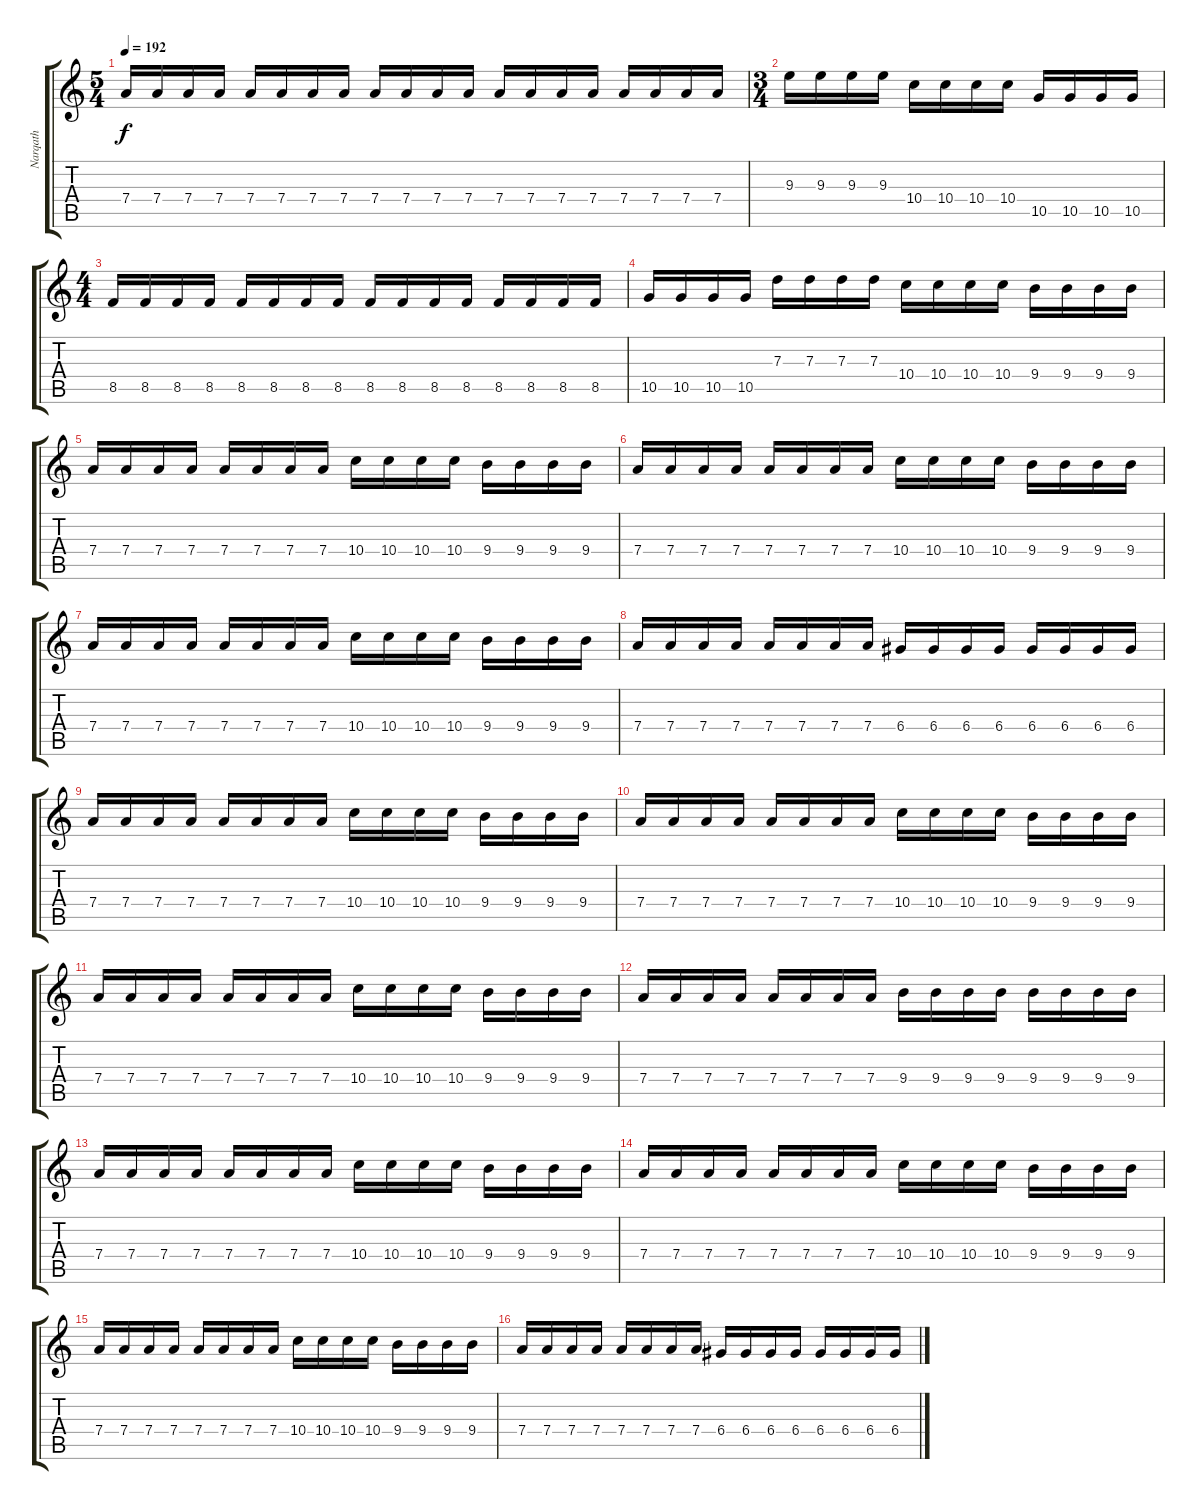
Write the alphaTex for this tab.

\track ("Narqath" "Narqath") {instrument distortionguitar}
\staff {score tabs}
\tuning (E4 B3 G3 D3 A2 E2) {hide}
\ts (5 4)
\tempo 192
\clef g2
\ks c
7.4.16{dy f} 7.4.16 7.4.16 7.4.16 7.4.16 7.4.16 7.4.16 7.4.16 7.4.16 7.4.16 7.4.16 7.4.16 7.4.16 7.4.16 7.4.16 7.4.16 7.4.16 7.4.16 7.4.16 7.4.16 |
\ts (3 4)
9.3.16 9.3.16 9.3.16 9.3.16 10.4.16 10.4.16 10.4.16 10.4.16 10.5.16 10.5.16 10.5.16 10.5.16 |
\ts (4 4)
8.5.16 8.5.16 8.5.16 8.5.16 8.5.16 8.5.16 8.5.16 8.5.16 8.5.16 8.5.16 8.5.16 8.5.16 8.5.16 8.5.16 8.5.16 8.5.16 |
10.5.16 10.5.16 10.5.16 10.5.16 7.3.16 7.3.16 7.3.16 7.3.16 10.4.16 10.4.16 10.4.16 10.4.16 9.4.16 9.4.16 9.4.16 9.4.16 |
7.4.16 7.4.16 7.4.16 7.4.16 7.4.16 7.4.16 7.4.16 7.4.16 10.4.16 10.4.16 10.4.16 10.4.16 9.4.16 9.4.16 9.4.16 9.4.16 |
7.4.16 7.4.16 7.4.16 7.4.16 7.4.16 7.4.16 7.4.16 7.4.16 10.4.16 10.4.16 10.4.16 10.4.16 9.4.16 9.4.16 9.4.16 9.4.16 |
7.4.16 7.4.16 7.4.16 7.4.16 7.4.16 7.4.16 7.4.16 7.4.16 10.4.16 10.4.16 10.4.16 10.4.16 9.4.16 9.4.16 9.4.16 9.4.16 |
7.4.16 7.4.16 7.4.16 7.4.16 7.4.16 7.4.16 7.4.16 7.4.16 6.4.16 6.4.16 6.4.16 6.4.16 6.4.16 6.4.16 6.4.16 6.4.16 |
7.4.16 7.4.16 7.4.16 7.4.16 7.4.16 7.4.16 7.4.16 7.4.16 10.4.16 10.4.16 10.4.16 10.4.16 9.4.16 9.4.16 9.4.16 9.4.16 |
7.4.16 7.4.16 7.4.16 7.4.16 7.4.16 7.4.16 7.4.16 7.4.16 10.4.16 10.4.16 10.4.16 10.4.16 9.4.16 9.4.16 9.4.16 9.4.16 |
7.4.16 7.4.16 7.4.16 7.4.16 7.4.16 7.4.16 7.4.16 7.4.16 10.4.16 10.4.16 10.4.16 10.4.16 9.4.16 9.4.16 9.4.16 9.4.16 |
7.4.16 7.4.16 7.4.16 7.4.16 7.4.16 7.4.16 7.4.16 7.4.16 9.4.16 9.4.16 9.4.16 9.4.16 9.4.16 9.4.16 9.4.16 9.4.16 |
7.4.16 7.4.16 7.4.16 7.4.16 7.4.16 7.4.16 7.4.16 7.4.16 10.4.16 10.4.16 10.4.16 10.4.16 9.4.16 9.4.16 9.4.16 9.4.16 |
7.4.16 7.4.16 7.4.16 7.4.16 7.4.16 7.4.16 7.4.16 7.4.16 10.4.16 10.4.16 10.4.16 10.4.16 9.4.16 9.4.16 9.4.16 9.4.16 |
7.4.16 7.4.16 7.4.16 7.4.16 7.4.16 7.4.16 7.4.16 7.4.16 10.4.16 10.4.16 10.4.16 10.4.16 9.4.16 9.4.16 9.4.16 9.4.16 |
7.4.16 7.4.16 7.4.16 7.4.16 7.4.16 7.4.16 7.4.16 7.4.16 6.4.16 6.4.16 6.4.16 6.4.16 6.4.16 6.4.16 6.4.16 6.4.16
